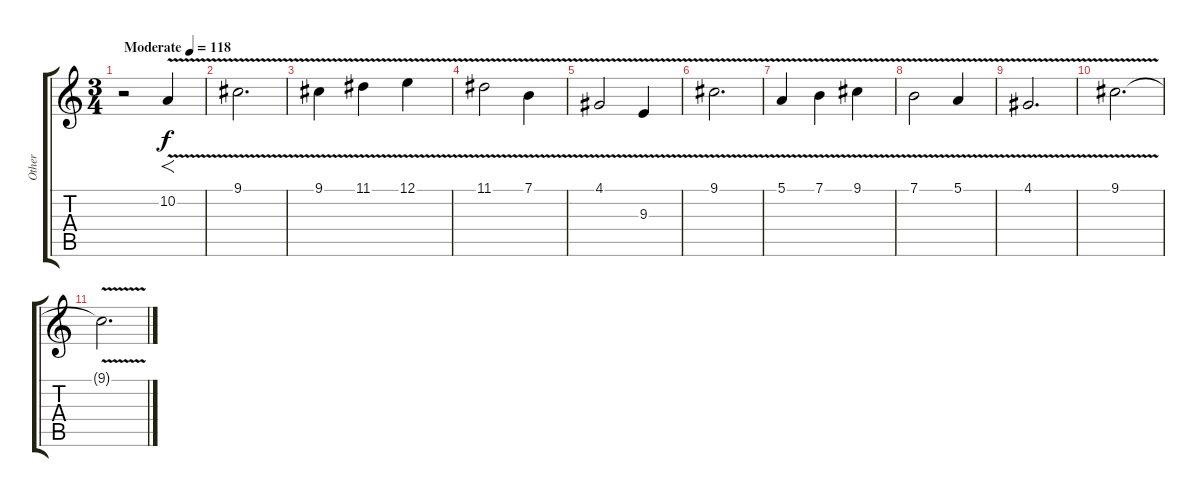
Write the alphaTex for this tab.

\track ("Other" "Other") {instrument violin}
\staff {score tabs}
\tuning (E4 B3 G3 D3 A2 E2) {hide}
\ts (3 4)
\section ("" "")
\tempo (118 "Moderate")
\clef g2
\ks c
r.2{dy f instrument violin} 10.2{v}.4{f} |
9.1{v}.2{d} |
9.1{v}.4 11.1{v}.4 12.1{v}.4 |
11.1{v}.2 7.1{v}.4 |
4.1{v}.2 9.3{v}.4 |
9.1{v}.2{d} |
5.1{v}.4{txt ""} 7.1{v}.4 9.1{v}.4 |
7.1{v}.2 5.1{v}.4 |
4.1{v}.2{d} |
9.1{v}.2{d volume 0} |
9.1{t}.2{d}
